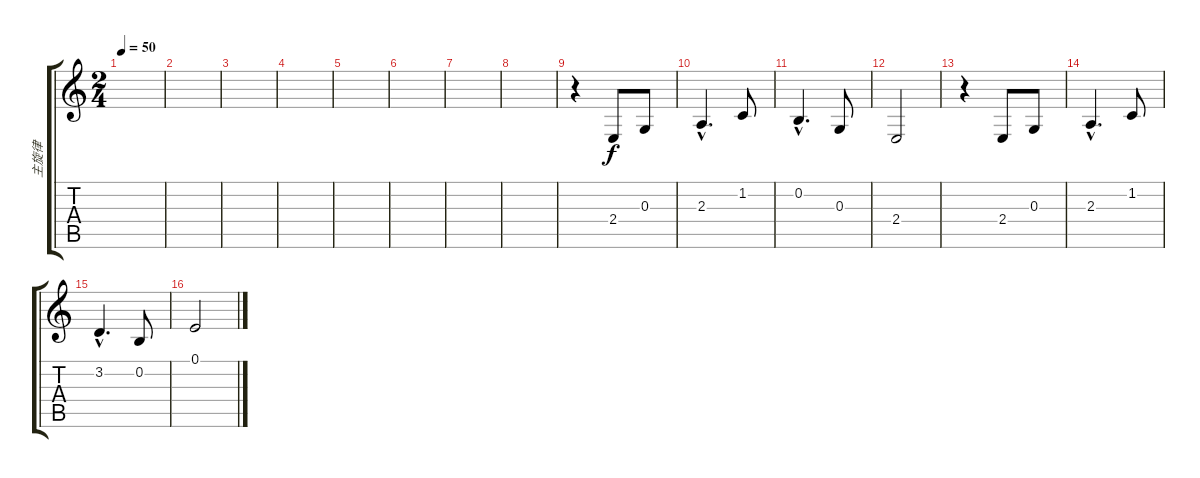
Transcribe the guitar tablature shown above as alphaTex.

\track ("主旋律" "主旋律") {instrument fiddle}
\staff {score tabs}
\tuning (E4 B3 G3 D3 A2 E2) {hide}
\ts (2 4)
\tempo 50
\clef g2
\ks c
|
|
|
|
|
|
|
|
r.4 2.4.8 0.3.8 |
2.3{hac}.4{d} 1.2.8 |
0.2{hac}.4{d} 0.3.8 |
2.4.2 |
r.4 2.4.8 0.3.8 |
2.3{hac}.4{d} 1.2.8 |
3.2{hac}.4{d} 0.2.8 |
0.1.2
